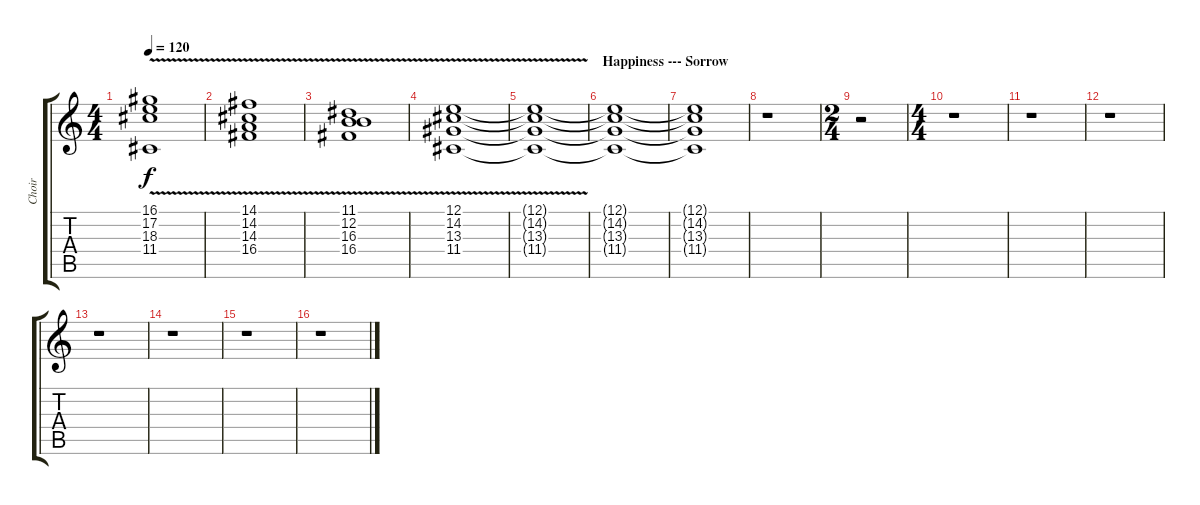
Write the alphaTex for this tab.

\track ("Choir" "Choir") {instrument pad4choir}
\staff {score tabs}
\tuning (E4 B3 G3 D3 A2 E2) {hide}
\ts (4 4)
\tempo 120
\clef g2
\ks c
(16.1{v} 17.2{v} 18.3{v} 11.4).1{dy f} |
(14.1{v} 14.2{v} 14.3{v} 16.4).1 |
(11.1{v} 12.2{v} 16.3{v} 16.4).1 |
(12.1{v} 14.2{v} 13.3{v} 11.4{v}).1{volume 0} |
(12.1{t} 14.2{t} 13.3{t} 11.4{t}).1 |
\section ("" "Happiness --- Sorrow")
(12.1{t} 14.2{t} 13.3{t} 11.4{t}).1 |
(12.1{t} 14.2{t} 13.3{t} 11.4{t}).1 |
r.1 |
\ts (2 4)
r.2 |
\ts (4 4)
r.1 |
r.1 |
r.1 |
r.1 |
r.1 |
r.1 |
r.1
